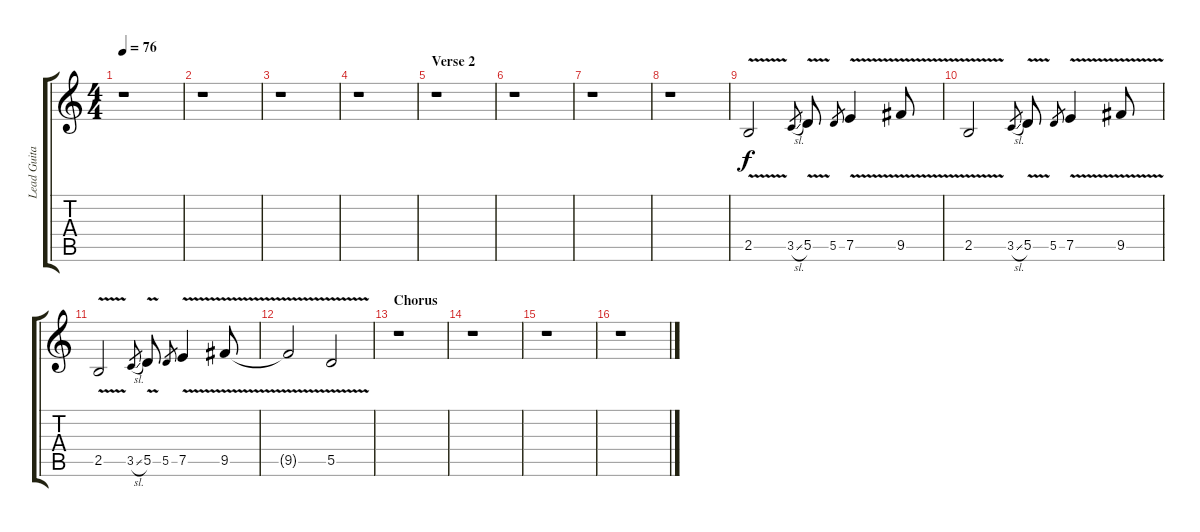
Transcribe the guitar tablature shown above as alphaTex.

\track ("Lead Guitar" "Lead Guita") {instrument overdrivenguitar}
\staff {score tabs}
\tuning (E4 B3 G3 D3 A2 E2) {hide}
\ts (4 4)
\tempo 76
\clef g2
\ks c
r.1{dy f} |
r.1 |
r.1 |
r.1 |
\section ("" "Verse 2")
r.1 |
r.1 |
r.1 |
r.1 |
2.5{v}.2{volume 10} 3.5{sl}.8{gr} 5.5{v}.8 5.5.8{gr} 7.5{v}.4 9.5{v}.8 |
2.5{v}.2 3.5{sl}.8{gr} 5.5{v}.8 5.5.8{gr} 7.5{v}.4 9.5{v}.8 |
2.5{v}.2 3.5{sl}.8{gr} 5.5{v}.8 5.5.8{gr} 7.5{v}.4 9.5{v}.8 |
9.5{t}.2 5.5{v}.2 |
\section ("" "Chorus")
r.1{volume 8} |
r.1 |
r.1 |
r.1
